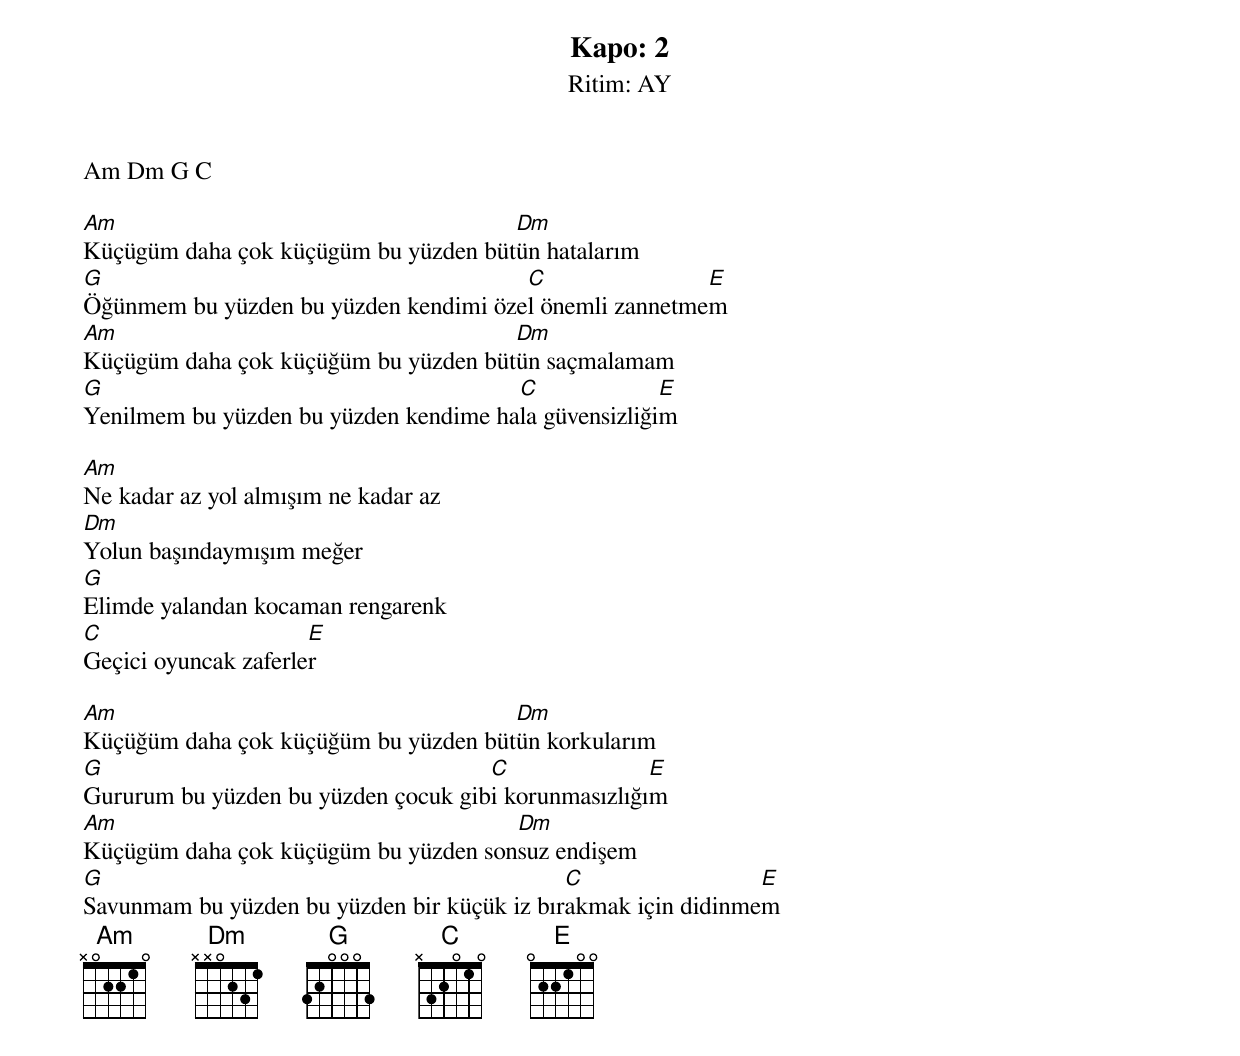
Kapo: 2
Ritim: AY

Am Dm G C

Am                                    Dm
Küçügüm daha çok küçügüm bu yüzden bütün hatalarım
G                                      C                E
Öğünmem bu yüzden bu yüzden kendimi özel önemli zannetmem
Am                                    Dm
Küçügüm daha çok küçüğüm bu yüzden bütün saçmalamam
G                                      C              E
Yenilmem bu yüzden bu yüzden kendime hala güvensizliğim

Am
Ne kadar az yol almışım ne kadar az
Dm
Yolun başındaymışım meğer
G
Elimde yalandan kocaman rengarenk
C                     E
Geçici oyuncak zaferler

Am                                    Dm
Küçüğüm daha çok küçüğüm bu yüzden bütün korkularım
G                                    C               E
Gururum bu yüzden bu yüzden çocuk gibi korunmasızlığım
Am                                    Dm
Küçügüm daha çok küçügüm bu yüzden sonsuz endişem
G                                            C                 E
Savunmam bu yüzden bu yüzden bir küçük iz bırakmak için didinmem
